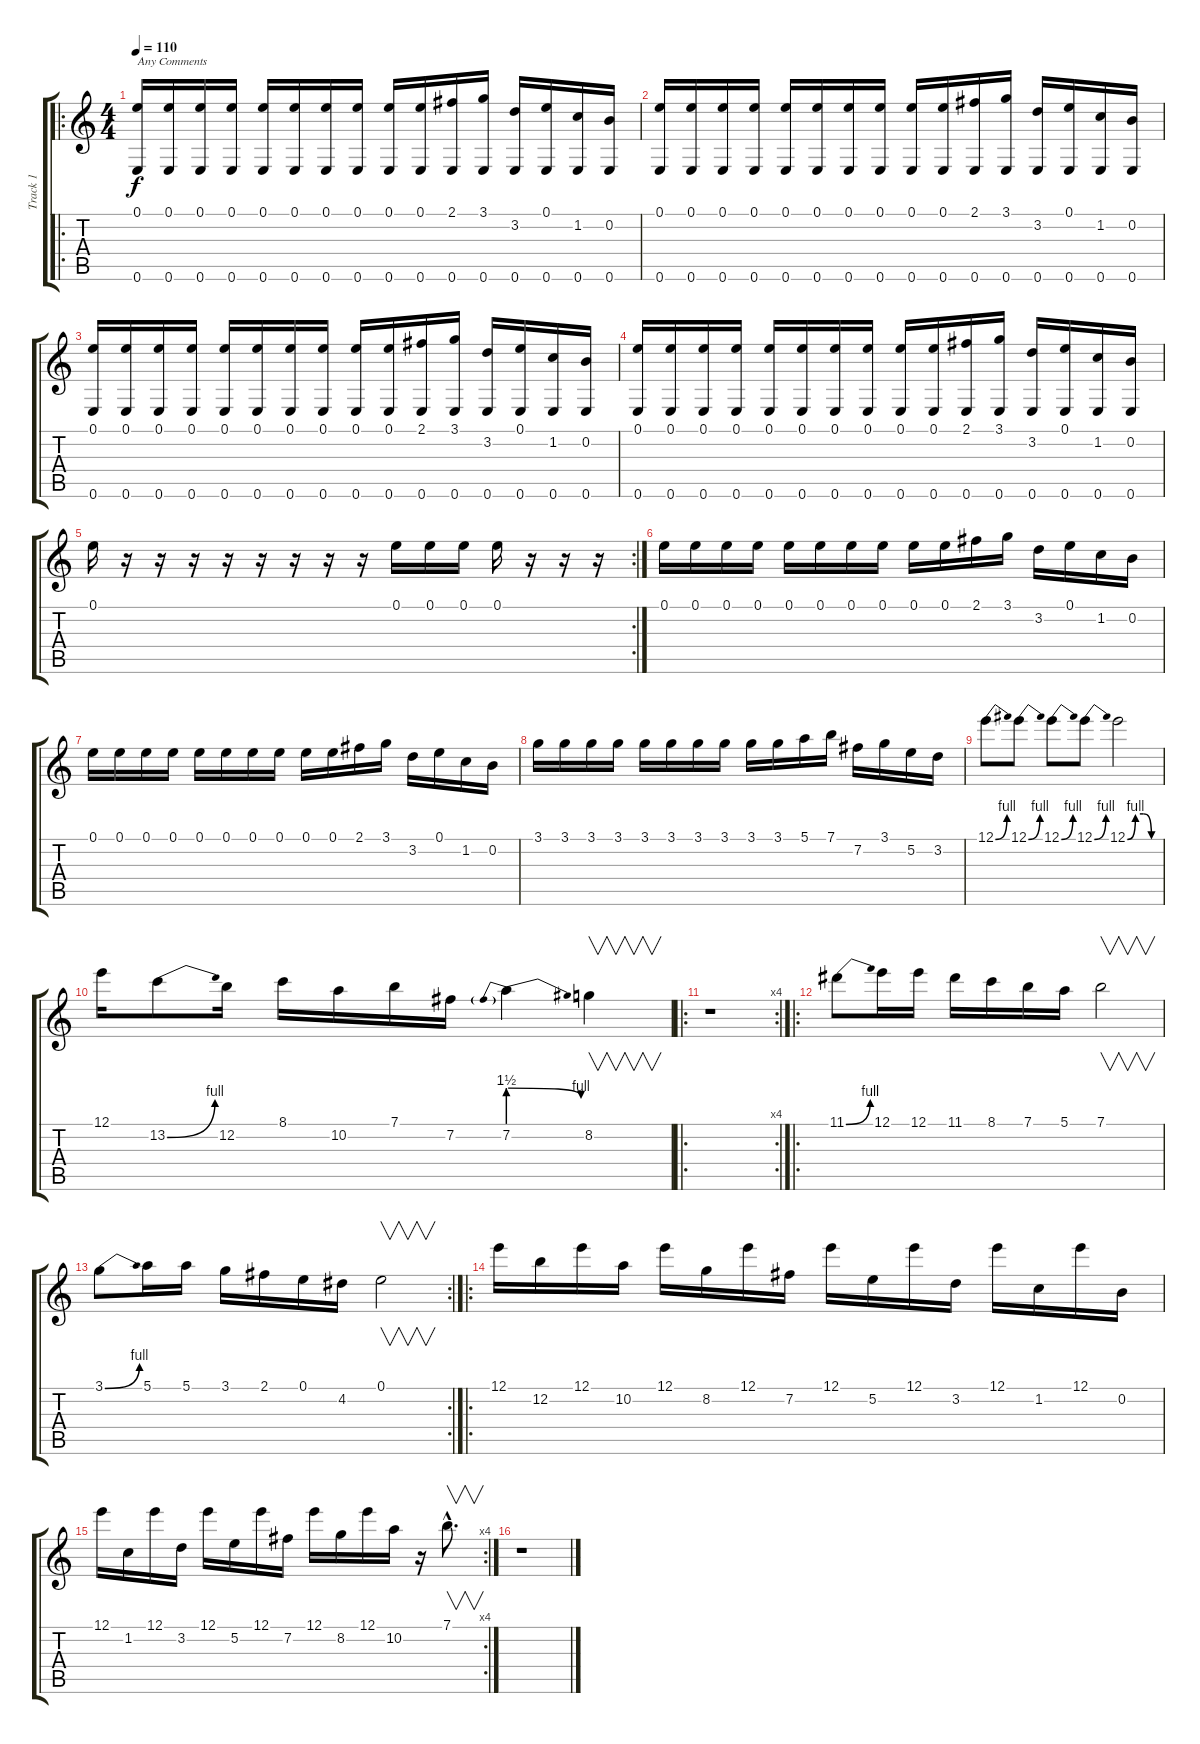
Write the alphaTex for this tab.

\track ("Track 1" "Track 1") {instrument distortionguitar}
\staff {score tabs}
\tuning (E4 B3 G3 D3 A2 E2) {hide}
\ro
\ts (4 4)
\tempo 110
\clef g2
\ks c
(0.1 0.6).16{txt "Any Comments" dy f instrument distortionguitar} (0.1 0.6).16 (0.1 0.6).16 (0.1 0.6).16 (0.1 0.6).16 (0.1 0.6).16 (0.1 0.6).16 (0.1 0.6).16 (0.1 0.6).16 (0.1 0.6).16 (2.1 0.6).16 (3.1 0.6).16 (3.2 0.6).16 (0.1 0.6).16 (1.2 0.6).16 (0.2 0.6).16 |
(0.1 0.6).16 (0.1 0.6).16 (0.1 0.6).16 (0.1 0.6).16 (0.1 0.6).16 (0.1 0.6).16 (0.1 0.6).16 (0.1 0.6).16 (0.1 0.6).16 (0.1 0.6).16 (2.1 0.6).16 (3.1 0.6).16 (3.2 0.6).16 (0.1 0.6).16 (1.2 0.6).16 (0.2 0.6).16 |
(0.1 0.6).16 (0.1 0.6).16 (0.1 0.6).16 (0.1 0.6).16 (0.1 0.6).16 (0.1 0.6).16 (0.1 0.6).16 (0.1 0.6).16 (0.1 0.6).16 (0.1 0.6).16 (2.1 0.6).16 (3.1 0.6).16 (3.2 0.6).16 (0.1 0.6).16 (1.2 0.6).16 (0.2 0.6).16 |
(0.1 0.6).16 (0.1 0.6).16 (0.1 0.6).16 (0.1 0.6).16 (0.1 0.6).16 (0.1 0.6).16 (0.1 0.6).16 (0.1 0.6).16 (0.1 0.6).16 (0.1 0.6).16 (2.1 0.6).16 (3.1 0.6).16 (3.2 0.6).16 (0.1 0.6).16 (1.2 0.6).16 (0.2 0.6).16 |
\rc 2
0.1.16 r.16 r.16 r.16 r.16 r.16 r.16 r.16 r.16 0.1.16 0.1.16 0.1.16 0.1.16 r.16 r.16 r.16 |
0.1.16 0.1.16 0.1.16 0.1.16 0.1.16 0.1.16 0.1.16 0.1.16 0.1.16 0.1.16 2.1.16 3.1.16 3.2.16 0.1.16 1.2.16 0.2.16 |
0.1.16 0.1.16 0.1.16 0.1.16 0.1.16 0.1.16 0.1.16 0.1.16 0.1.16 0.1.16 2.1.16 3.1.16 3.2.16 0.1.16 1.2.16 0.2.16 |
3.1.16 3.1.16 3.1.16 3.1.16 3.1.16 3.1.16 3.1.16 3.1.16 3.1.16 3.1.16 5.1.16 7.1.16 7.2.16 3.1.16 5.2.16 3.2.16 |
12.1{be (bend 0 0 60 4)}.8 12.1{be (bend 0 0 60 4)}.8 12.1{be (bend 0 0 60 4)}.8 12.1{be (bend 0 0 60 4)}.8 12.1{be (custom 0 0 15 4 30 4 45 0 60 0)}.2 |
12.1.16 13.2{be (bend 0 0 60 4)}.8 12.2.16 8.1.16 10.2.16 7.1.16 7.2.16 7.2{be (prebendrelease 0 6 60 4)}.4 8.2.4{v} |
\ro
\rc 4
r.1 |
\ro
11.1{be (bend 0 0 60 4)}.8 12.1.16 12.1.16 11.1.16 8.1.16 7.1.16 5.1.16 7.1.2{v} |
\rc 2
3.1{be (bend 0 0 60 4)}.8 5.1.16 5.1.16 3.1.16 2.1.16 0.1.16 4.2.16 0.1.2{v} |
\ro
12.1.16 12.2.16 12.1.16 10.2.16 12.1.16 8.2.16 12.1.16 7.2.16 12.1.16 5.2.16 12.1.16 3.2.16 12.1.16 1.2.16 12.1.16 0.2.16 |
\rc 4
12.1.16 1.2.16 12.1.16 3.2.16 12.1.16 5.2.16 12.1.16 7.2.16 12.1.16 8.2.16 12.1.16 10.2.16 r.16 7.1{hac}.8{v d} |
r.1
